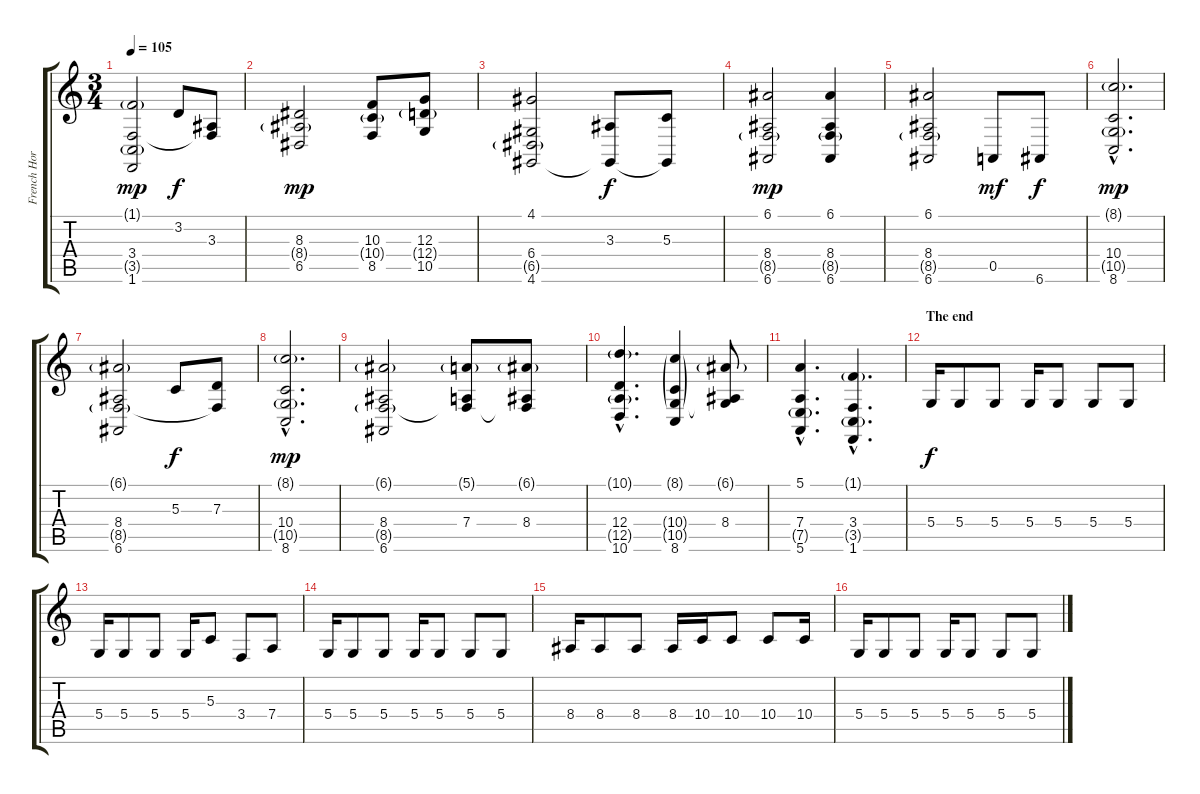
\track ("French Horn" "French Hor") {instrument frenchhorn}
\staff {score tabs}
\tuning (E4 B3 G3 D3 A2 E2) {hide}
\ts (3 4)
\tempo 105
\clef g2
\ks c
(1.1{g} 3.4 3.5{g} 1.6).2{dy mp} 3.2.8{dy f} (3.3 3.4{t}).8 |
(8.3 8.4{g} 6.5).2{dy mp} (10.3 10.4{g} 8.5).8 (12.3 12.4{g} 10.5).8 |
(4.1 6.4 6.5{g} 4.6).2 (3.3 4.6{t}).8{dy f} (5.3 4.6{t}).8 |
(6.1 8.4 8.5{g} 6.6).2{dy mp} (6.1 8.4 8.5{g} 6.6).4 |
(6.1 8.4 8.5{g} 6.6).2 0.5.8{dy mf} 6.6.8{dy f} |
(8.1{g hac} 10.4{hac} 10.5{g hac} 8.6{hac}).2{d dy mp} |
(6.1{g} 8.4 8.5{g} 6.6).2 5.3.8{dy f} (7.3 8.5{t}).8 |
(8.1{g hac} 10.4{hac} 10.5{g hac} 8.6{hac}).2{d dy mp} |
(6.1{g} 8.4 8.5{g} 6.6).2 (5.1{g} 7.4 8.5{t}).8 (6.1{g} 8.4 8.5{t}).8 |
(10.1{g hac} 12.4{hac} 12.5{g hac} 10.6{hac}).4{d} (8.1{g} 10.4{g} 10.5{g} 8.6).4 (6.1{g} 8.4 10.5{t}).8 |
(5.1{hac} 7.4{hac} 7.5{g hac} 5.6{hac}).4{d} (1.1{g hac} 3.4{hac} 3.5{g hac} 1.6{hac}).4{d} |
\section ("" "The end")
5.4.16{dy f volume 14} 5.4.8 5.4.8 5.4.16 5.4.8 5.4.8 5.4.8 |
5.4.16 5.4.8 5.4.8 5.4.16 5.3.8 3.4.8 7.4.8 |
5.4.16 5.4.8 5.4.8 5.4.16 5.4.8 5.4.8 5.4.8 |
8.4.16 8.4.8 8.4.8 8.4.16 10.4.16 10.4.8 10.4.8 10.4.16 |
5.4.16 5.4.8 5.4.8 5.4.16 5.4.8 5.4.8 5.4.8
